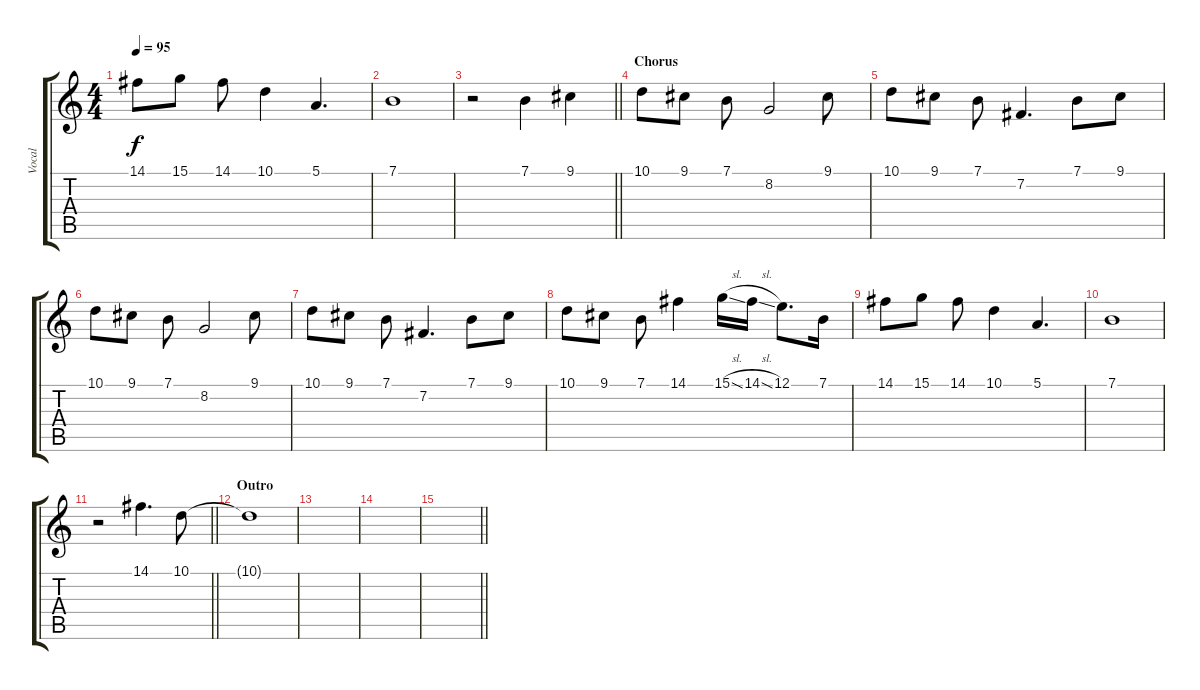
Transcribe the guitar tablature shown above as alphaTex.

\track ("Vocal" "Vocal") {instrument flute}
\staff {score tabs}
\tuning (E4 B3 G3 D3 A2 E2) {hide}
\ts (4 4)
\tempo 95
\clef g2
\ks c
14.1.8{dy f} 15.1.8 14.1.8 10.1.4 5.1.4{d} |
7.1.1 |
\barLineRight lightlight
r.2 7.1.4 9.1.4 |
\section ("" "Chorus")
10.1.8 9.1.8 7.1.8 8.2.2 9.1.8 |
10.1.8 9.1.8 7.1.8 7.2.4{d} 7.1.8 9.1.8 |
10.1.8 9.1.8 7.1.8 8.2.2 9.1.8 |
10.1.8 9.1.8 7.1.8 7.2.4{d} 7.1.8 9.1.8 |
10.1.8 9.1.8 7.1.8 14.1.4 15.1{sl}.16 14.1{sl}.16 12.1.8{d} 7.1.16 |
14.1.8 15.1.8 14.1.8 10.1.4 5.1.4{d} |
7.1.1 |
\barLineRight lightlight
r.2 14.1.4{d} 10.1.8 |
\section ("" "Outro")
10.1{t}.1 |
|
|
\barLineRight lightlight
